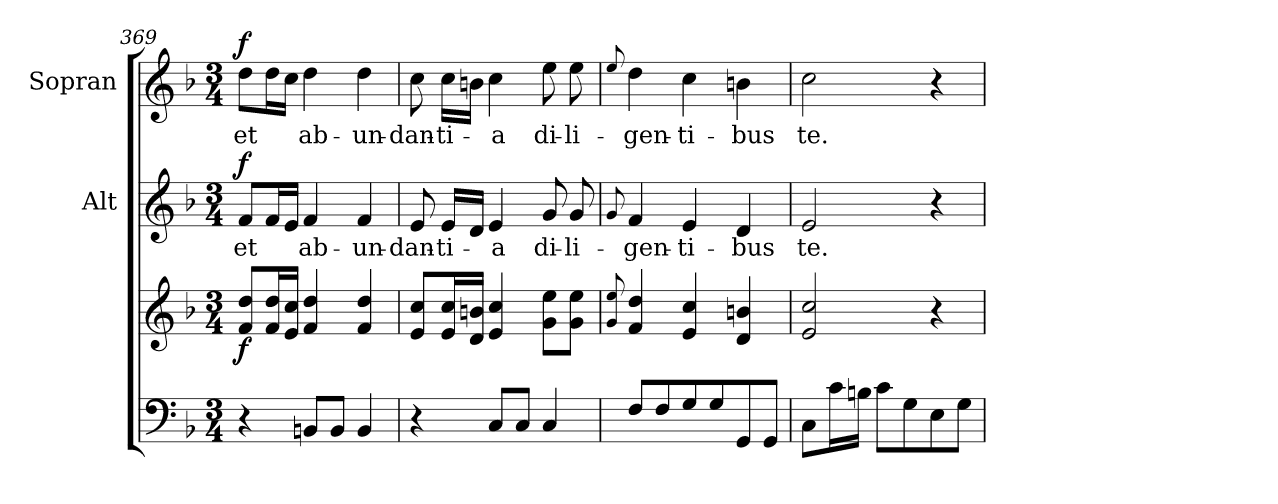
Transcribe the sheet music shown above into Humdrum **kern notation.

**kern	**kern	**dynam	**kern	**text	**dynam	**kern	**text	**dynam
*part3	*part3	*part3	*part2	*part2	*part2	*part1	*part1	*part1
*staff4	*staff3	*staff3/4	*staff2	*staff2	*staff2	*staff1	*staff1	*staff1
*	*	*	*I"Alt	*	*	*I"Sopran	*	*
*	*	*	*I'A.	*	*	*I'S.	*	*
*clefF4	*clefG2	*	*clefG2	*	*	*clefG2	*	*
*k[b-]	*k[b-]	*	*k[b-]	*	*	*k[b-]	*	*
*F:	*F:	*	*F:	*	*	*F:	*	*
*M3/4	*M3/4	*	*M3/4	*	*	*M3/4	*	*
=369	=369	=369	=369	=369	=369	=369	=369	=369
!	!	!LO:DY:b	!	!LO:LY:b	!LO:DY:a	!	!LO:LY:b	!LO:DY:a
4r	8f/ 8dd/L	f	8f/L	et	f	8dd\L	et	f
.	16f/ 16dd/L	.	16f/L	.	.	16dd\L	.	.
.	16e/ 16cc/JJ	.	16e/JJ	.	.	16cc\JJ	.	.
!	!	!	!	!LO:LY:b	!	!	!LO:LY:b	!
8BBn/L	4f/ 4dd/	.	4f/	ab-	.	4dd\	ab-	.
8BB/J	.	.	.	.	.	.	.	.
!	!	!	!	!LO:LY:b	!	!	!LO:LY:b	!
4BB/	4f/ 4dd/	.	4f/	-un-	.	4dd\	-un-	.
=370	=370	=370	=370	=370	=370	=370	=370	=370
!	!	!	!	!LO:LY:b	!	!	!LO:LY:b	!
4r	8e/ 8cc/L	.	8e/	-dan-	.	8cc\	-dan-	.
!	!	!	!	!LO:LY:b	!	!	!LO:LY:b	!
.	16e/ 16cc/L	.	16e/LL	-ti-	.	16cc\LL	-ti-	.
.	16d/ 16bn/JJ	.	16d/JJ	.	.	16bn\JJ	.	.
!	!	!	!	!LO:LY:b	!	!	!LO:LY:b	!
8C/L	4e/ 4cc/	.	4e/	-a	.	4cc\	-a	.
8C/J	.	.	.	.	.	.	.	.
!	!	!	!	!LO:LY:b	!	!	!LO:LY:b	!
4C/	8g\ 8ee\L	.	8g/	di-	.	8ee\	di-	.
!	!	!	!	!LO:LY:b	!	!	!LO:LY:b	!
.	8g\ 8ee\J	.	8g/	-li-	.	8ee\	-li-	.
!!LO:PB:g=z
=371	=371	=371	=371	=371	=371	=371	=371	=371
.	8qqg/ 8qqee/	.	8qqg/	.	.	8qqee/	.	.
!	!	!	!	!LO:LY:b	!	!	!LO:LY:b	!
8F/L	4f/ 4dd/	.	4f/	-gen-	.	4dd\	-gen-	.
8F/	.	.	.	.	.	.	.	.
!	!	!	!	!LO:LY:b	!	!	!LO:LY:b	!
8G/	4e/ 4cc/	.	4e/	-ti-	.	4cc\	-ti-	.
8G/	.	.	.	.	.	.	.	.
!	!	!	!	!LO:LY:b	!	!	!LO:LY:b	!
8GG/	4d/ 4bn/	.	4d/	-bus	.	4bn\	-bus	.
8GG/J	.	.	.	.	.	.	.	.
=372	=372	=372	=372	=372	=372	=372	=372	=372
!	!	!	!	!LO:LY:b	!	!	!LO:LY:b	!
8C\L	2e/ 2cc/	.	2e/	te.	.	2cc\	te.	.
16c\L	.	.	.	.	.	.	.	.
16Bn\JJ	.	.	.	.	.	.	.	.
8c\L	.	.	.	.	.	.	.	.
8G\	.	.	.	.	.	.	.	.
8E\	4r	.	4r	.	.	4r	.	.
8G\J	.	.	.	.	.	.	.	.
=	=	=	=	=	=	=	=	=
*-	*-	*-	*-	*-	*-	*-	*-	*-
